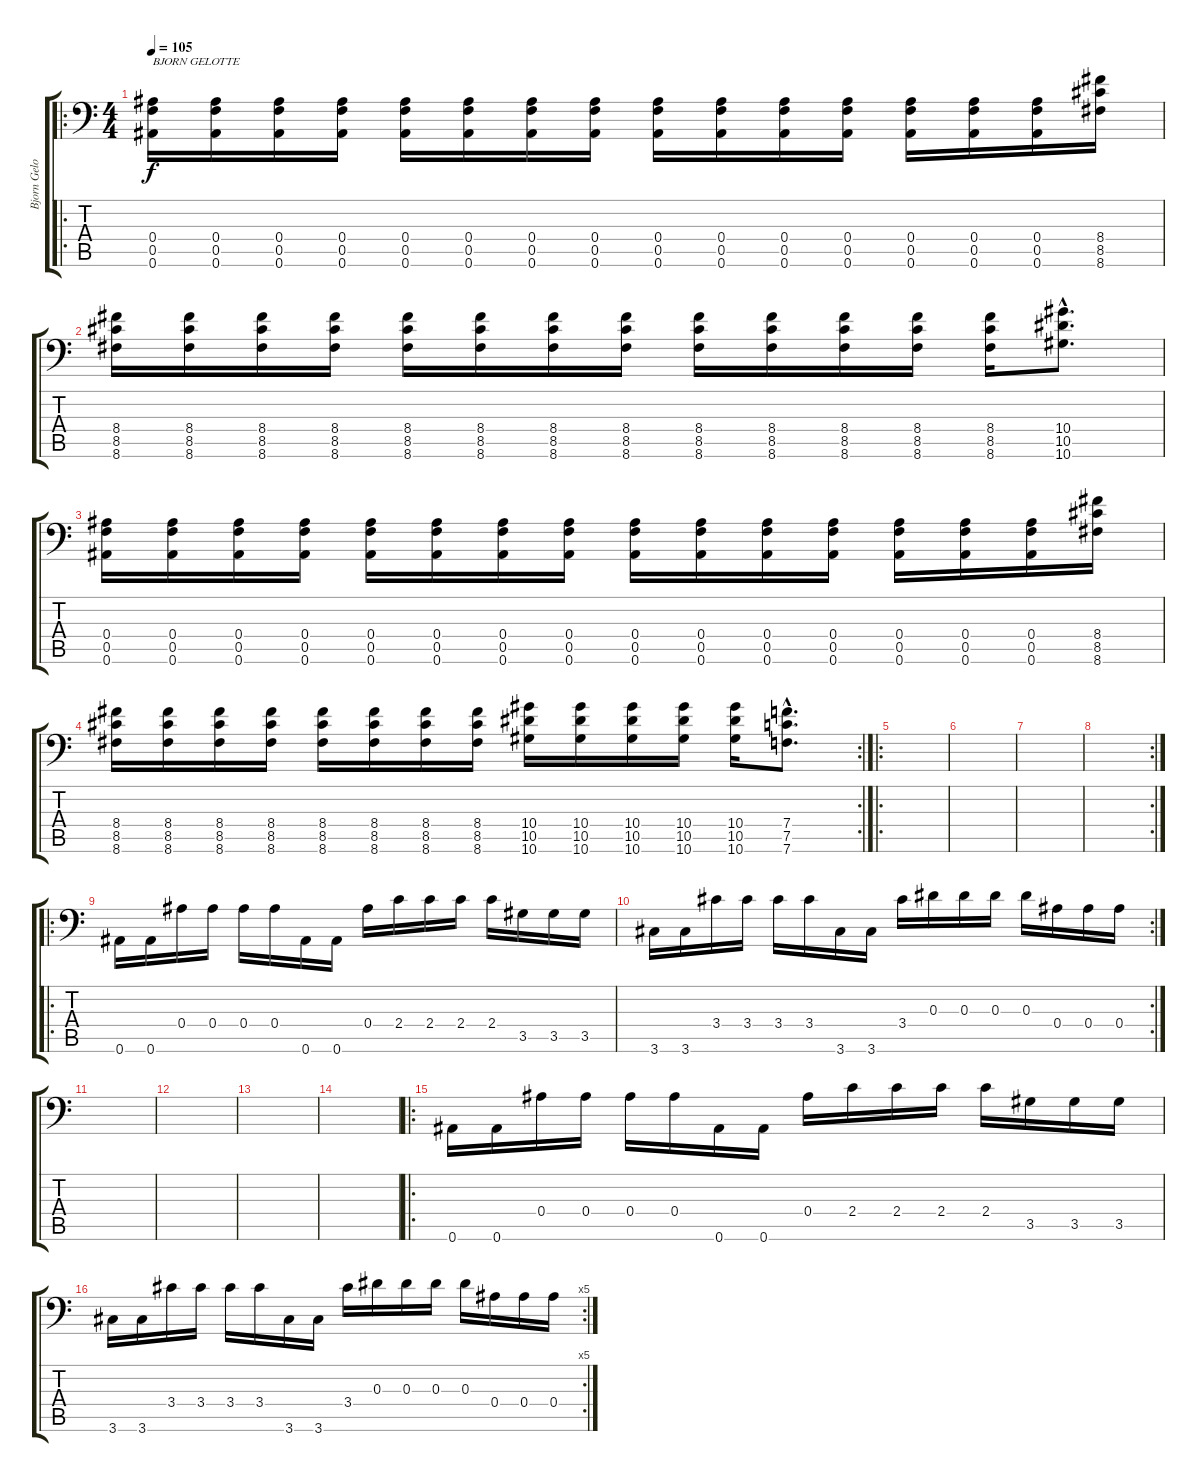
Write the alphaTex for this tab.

\track ("Bjorn Gelotte" "Bjorn Gelo") {instrument distortionguitar}
\staff {score tabs}
\tuning (C4 G3 Eb3 Bb2 F2 Bb1) {hide}
\ro
\ts (4 4)
\tempo 105
\clef f4
\ks c
(0.4 0.5 0.6).16{txt "BJORN GELOTTE" dy f instrument distortionguitar} (0.4 0.5 0.6).16 (0.4 0.5 0.6).16 (0.4 0.5 0.6).16 (0.4 0.5 0.6).16 (0.4 0.5 0.6).16 (0.4 0.5 0.6).16 (0.4 0.5 0.6).16 (0.4 0.5 0.6).16 (0.4 0.5 0.6).16 (0.4 0.5 0.6).16 (0.4 0.5 0.6).16 (0.4 0.5 0.6).16 (0.4 0.5 0.6).16 (0.4 0.5 0.6).16 (8.4 8.5 8.6).16 |
(8.4 8.5 8.6).16 (8.4 8.5 8.6).16 (8.4 8.5 8.6).16 (8.4 8.5 8.6).16 (8.4 8.5 8.6).16 (8.4 8.5 8.6).16 (8.4 8.5 8.6).16 (8.4 8.5 8.6).16 (8.4 8.5 8.6).16 (8.4 8.5 8.6).16 (8.4 8.5 8.6).16 (8.4 8.5 8.6).16 (8.4 8.5 8.6).16 (10.4{hac} 10.5{hac} 10.6{hac}).8{d} |
(0.4 0.5 0.6).16 (0.4 0.5 0.6).16 (0.4 0.5 0.6).16 (0.4 0.5 0.6).16 (0.4 0.5 0.6).16 (0.4 0.5 0.6).16 (0.4 0.5 0.6).16 (0.4 0.5 0.6).16 (0.4 0.5 0.6).16 (0.4 0.5 0.6).16 (0.4 0.5 0.6).16 (0.4 0.5 0.6).16 (0.4 0.5 0.6).16 (0.4 0.5 0.6).16 (0.4 0.5 0.6).16 (8.4 8.5 8.6).16 |
\rc 2
(8.4 8.5 8.6).16 (8.4 8.5 8.6).16 (8.4 8.5 8.6).16 (8.4 8.5 8.6).16 (8.4 8.5 8.6).16 (8.4 8.5 8.6).16 (8.4 8.5 8.6).16 (8.4 8.5 8.6).16 (10.4 10.5 10.6).16 (10.4 10.5 10.6).16 (10.4 10.5 10.6).16 (10.4 10.5 10.6).16 (10.4 10.5 10.6).16 (7.4{hac} 7.5{hac} 7.6{hac}).8{d} |
\ro
|
|
|
\rc 2
|
\ro
0.6.16 0.6.16 0.4.16 0.4.16 0.4.16 0.4.16 0.6.16 0.6.16 0.4.16 2.4.16 2.4.16 2.4.16 2.4.16 3.5.16 3.5.16 3.5.16 |
\rc 2
3.6.16 3.6.16 3.4.16 3.4.16 3.4.16 3.4.16 3.6.16 3.6.16 3.4.16 0.3.16 0.3.16 0.3.16 0.3.16 0.4.16 0.4.16 0.4.16 |
|
|
|
|
\ro
0.6.16 0.6.16 0.4.16 0.4.16 0.4.16 0.4.16 0.6.16 0.6.16 0.4.16 2.4.16 2.4.16 2.4.16 2.4.16 3.5.16 3.5.16 3.5.16 |
\rc 5
3.6.16 3.6.16 3.4.16 3.4.16 3.4.16 3.4.16 3.6.16 3.6.16 3.4.16 0.3.16 0.3.16 0.3.16 0.3.16 0.4.16 0.4.16 0.4.16
